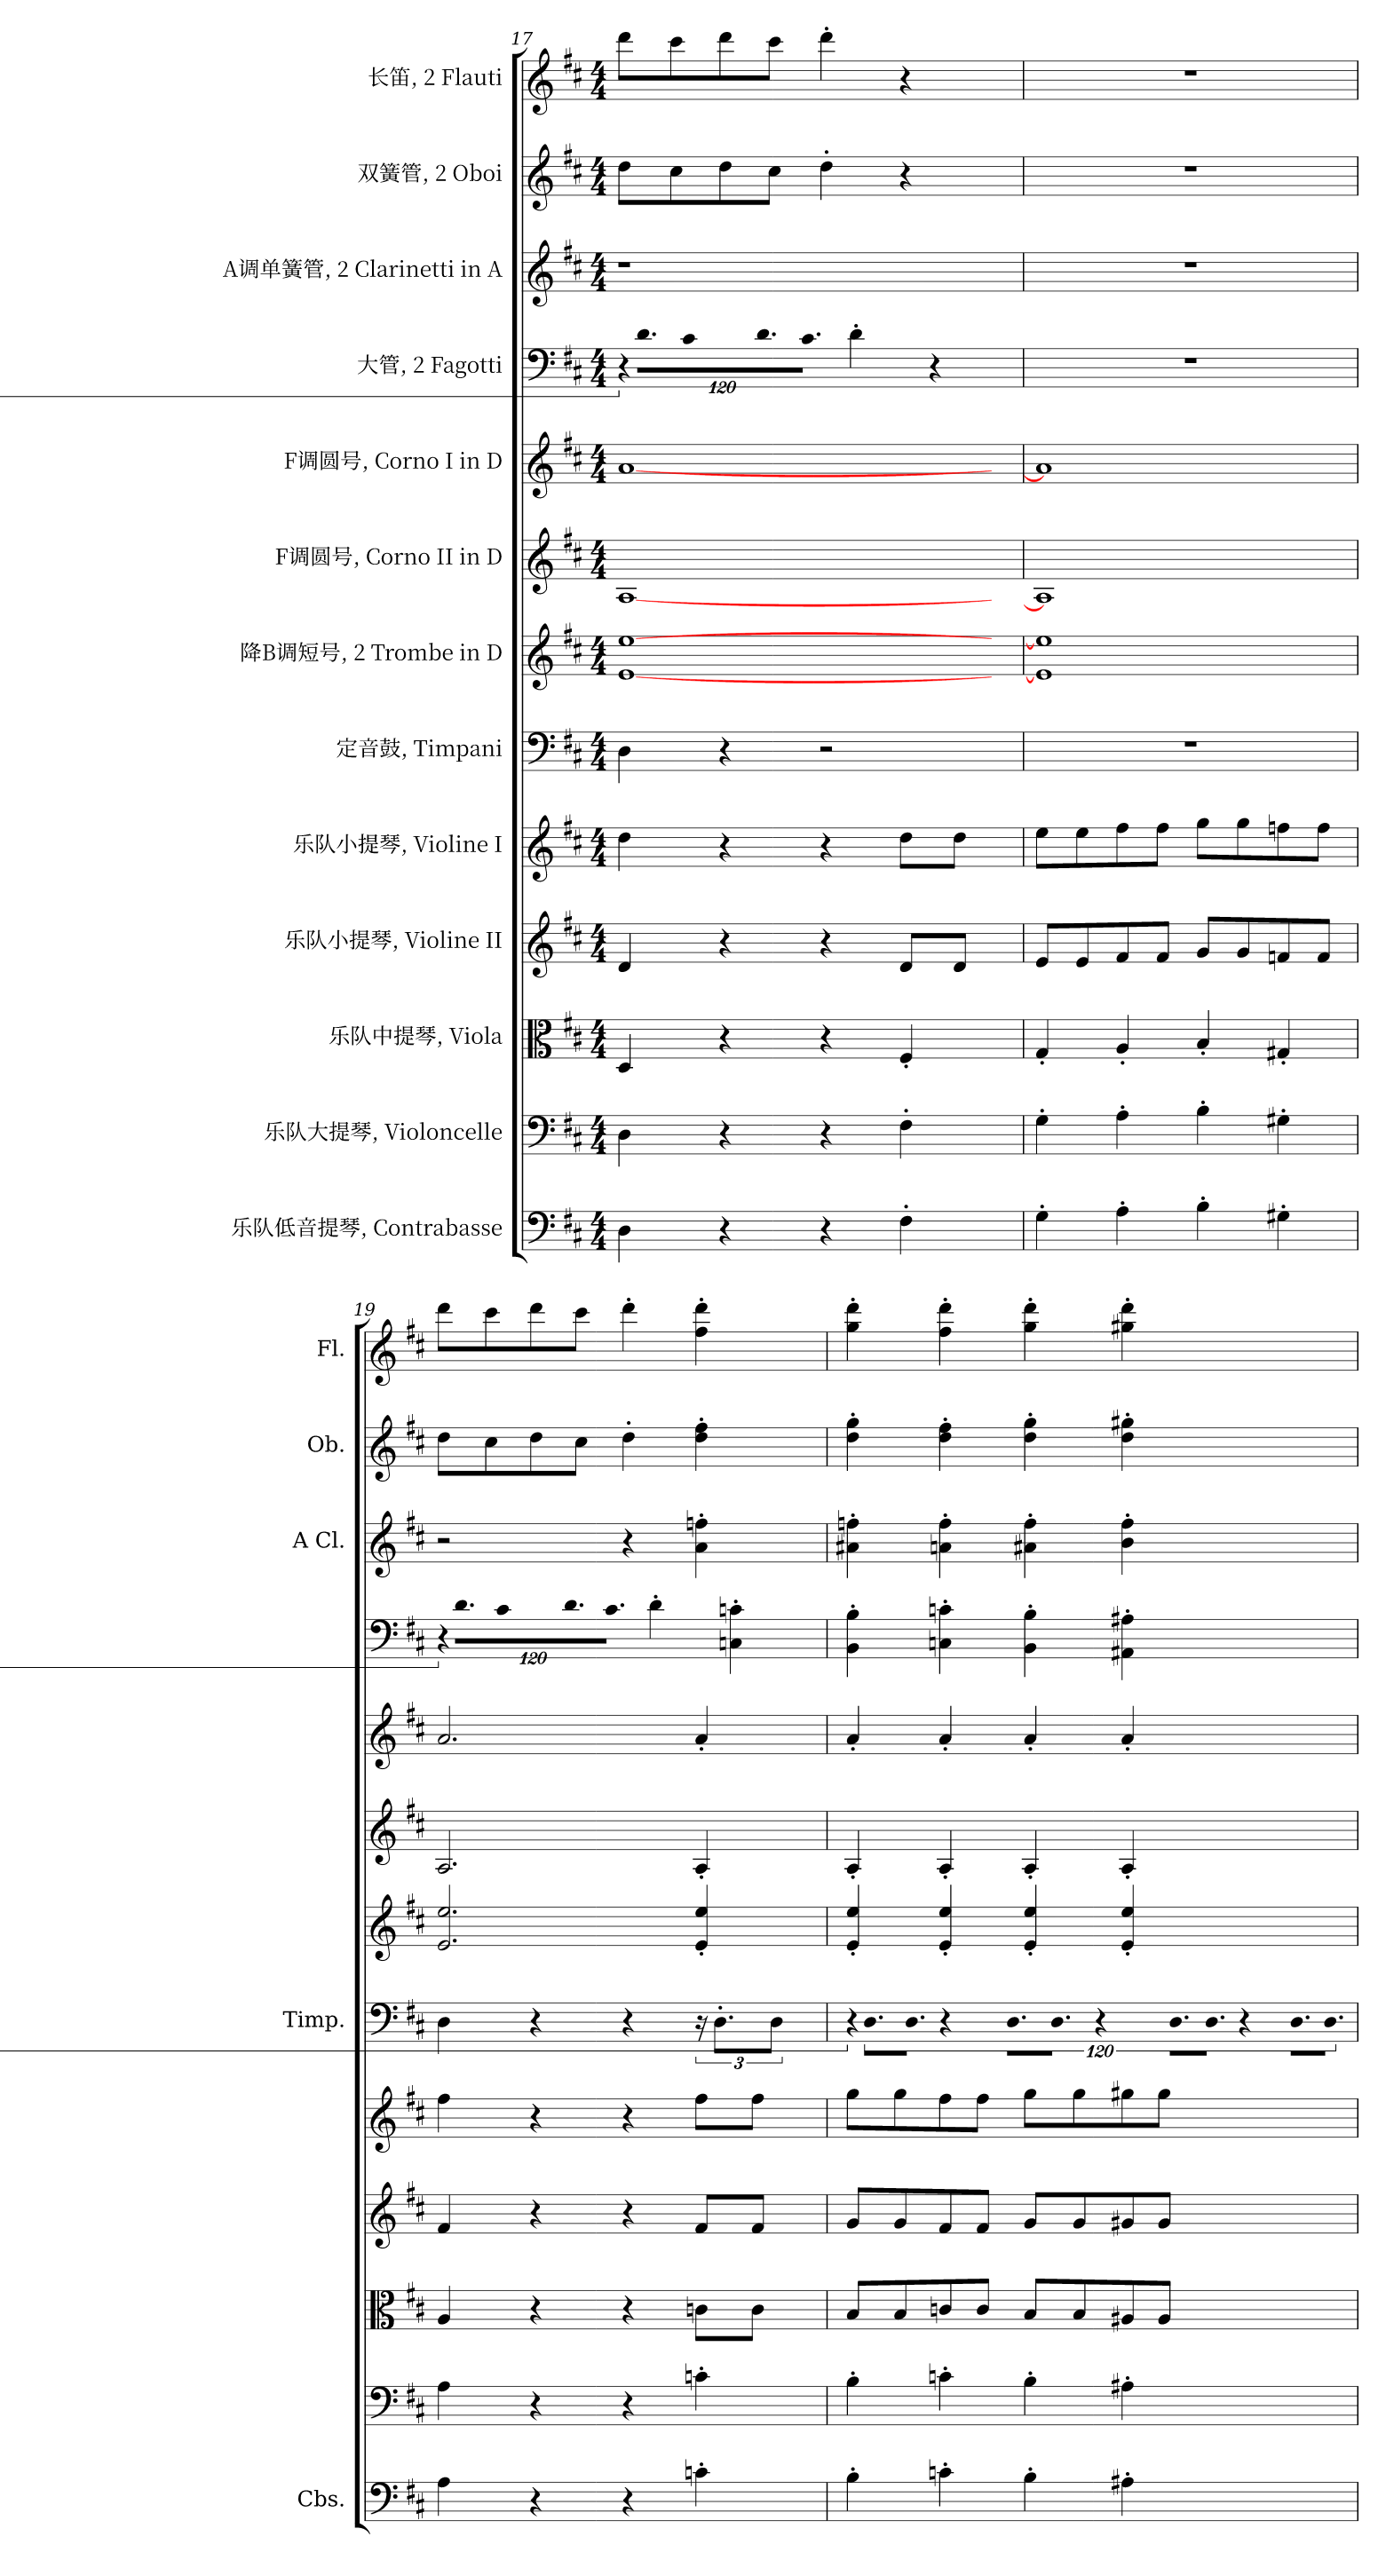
**kern	**kern	**kern	**kern	**kern	**kern	**kern	**kern	**kern	**kern	**kern	**kern	**kern
*part13	*part12	*part11	*part10	*part9	*part8	*part7	*part6	*part5	*part4	*part3	*part2	*part1
*staff13	*staff12	*staff11	*staff10	*staff9	*staff8	*staff7	*staff6	*staff5	*staff4	*staff3	*staff2	*staff1
*I"乐队低音提琴, Contrabasse	*I"乐队大提琴, Violoncelle	*I"乐队中提琴, Viola	*I"乐队小提琴, Violine II	*I"乐队小提琴, Violine I	*I"定音鼓, Timpani	*I"降B调短号, 2 Trombe in D	*I"F调圆号, Corno II in D	*I"F调圆号, Corno I in D	*I"大管, 2 Fagotti	*I"A调单簧管, 2 Clarinetti in A	*I"双簧管, 2 Oboi	*I"长笛, 2 Flauti
*I'Cbs.	*	*	*	*	*I'Timp.	*	*	*	*	*I'A Cl.	*I'Ob.	*I'Fl.
*clefF4	*clefF4	*clefC3	*clefG2	*clefG2	*clefF4	*clefG2	*clefG2	*clefG2	*clefF4	*clefG2	*clefG2	*clefG2
*ITrd7c12	*	*	*	*	*	*ITrd1c2	*ITrd4c7	*ITrd4c7	*	*ITrd2c3	*	*
*k[f#c#]	*k[f#c#]	*k[f#c#]	*k[f#c#]	*k[f#c#]	*k[f#c#]	*k[]	*k[f#]	*k[f#]	*k[f#c#]	*k[f#c#g#d#a#]	*k[f#c#]	*k[f#c#]
*M4/4	*M4/4	*M4/4	*M4/4	*M4/4	*M4/4	*M4/4	*M4/4	*M4/4	*M4/4	*M4/4	*M4/4	*M4/4
*MM278	*MM278	*MM278	*MM278	*MM278	*MM278	*MM278	*MM278	*MM278	*MM278	*MM278	*MM278	*MM278
=17	=17	=17	=17	=17	=17	=17	=17	=17	=17	=17	=17	=17
!	!	!	!	!	!	!	!	!	!LO:N:vis=32	!	!	!
4DD\	4D\	4D/	4d/	4dd\	4D\	[1d [1dd	[1D	[1d	640%23r	1r	8dd\L	8ddd\L
!	!	!	!	!	!	!	!	!	!LO:N:vis=16.	!	!	!
.	.	.	.	.	.	.	.	.	960%103d\KL	.	.	.
.	.	.	.	.	.	.	.	.	.	.	8cc#\	8ccc#\
!	!	!	!	!	!	!	!	!	!LO:N:vis=8	!	!	!
.	.	.	.	.	.	.	.	.	960%137c#\	.	.	.
4r	4r	4r	4r	4r	4r	.	.	.	.	.	8dd\	8ddd\
!	!	!	!	!	!	!	!	!	!LO:N:vis=16.	!	!	!
.	.	.	.	.	.	.	.	.	960%103d\L	.	.	.
.	.	.	.	.	.	.	.	.	.	.	8cc#\J	8ccc#\J
!	!	!	!	!	!	!	!	!	!LO:N:vis=16.	!	!	!
.	.	.	.	.	.	.	.	.	960%103c#\JJ	.	.	.
*	*	*	*	*	*	*	*	*	*	*	*	*MM310
4r	4r	4r	4r	4r	2r	.	.	.	.	.	4dd'\	4ddd'\
.	.	.	.	.	.	.	.	.	4d'\	.	.	.
4FF#'\	4F#'\	4F#'/	8d/L	8dd\L	.	.	.	.	.	.	4r	4r
.	.	.	.	.	.	.	.	.	4r	.	.	.
.	.	.	8d/J	8dd\J	.	.	.	.	.	.	.	.
1920ryy	1920ryy	1920ryy	1920ryy	1920ryy	1920ryy	1920ryy	1920ryy	1920ryy	.	1920ryy	1920ryy	1920ryy
=18	=18	=18	=18	=18	=18	=18	=18	=18	=18	=18	=18	=18
*	*	*	*	*	*	*	*	*	*	*	*	*MM278
4GG'\	4G'\	4G'/	8e/L	8ee\L	1r	1d] 1dd]	1D]	1d]	1r	1r	1r	1r
.	.	.	8e/	8ee\	.	.	.	.	.	.	.	.
4AA'\	4A'\	4A'/	8f#/	8ff#\	.	.	.	.	.	.	.	.
.	.	.	8f#/J	8ff#\J	.	.	.	.	.	.	.	.
4BB'\	4B'\	4B'/	8g/L	8gg\L	.	.	.	.	.	.	.	.
.	.	.	8g/	8gg\	.	.	.	.	.	.	.	.
4GG#X'\	4G#X'\	4G#X'/	8fn/	8ffn\	.	.	.	.	.	.	.	.
.	.	.	8f/J	8ff\J	.	.	.	.	.	.	.	.
=19	=19	=19	=19	=19	=19	=19	=19	=19	=19	=19	=19	=19
*	*	*	*	*	*	*	*	*	*	*	*	*MM278
!	!	!	!	!	!	!	!	!	!LO:N:vis=32	!	!	!
4AA\	4A\	4A/	4f#/	4ff#\	4D\	2.d/ 2.dd/	2.D/	2.d/	640%23r	2r	8dd\L	8ddd\L
!	!	!	!	!	!	!	!	!	!LO:N:vis=16.	!	!	!
.	.	.	.	.	.	.	.	.	960%103d\KL	.	.	.
.	.	.	.	.	.	.	.	.	.	.	8cc#\	8ccc#\
!	!	!	!	!	!	!	!	!	!LO:N:vis=8	!	!	!
.	.	.	.	.	.	.	.	.	960%137c#\	.	.	.
4r	4r	4r	4r	4r	4r	.	.	.	.	.	8dd\	8ddd\
!	!	!	!	!	!	!	!	!	!LO:N:vis=16.	!	!	!
.	.	.	.	.	.	.	.	.	960%103d\L	.	.	.
.	.	.	.	.	.	.	.	.	.	.	8cc#\J	8ccc#\J
!	!	!	!	!	!	!	!	!	!LO:N:vis=16.	!	!	!
.	.	.	.	.	.	.	.	.	960%103c#\JJ	.	.	.
*	*	*	*	*	*	*	*	*	*	*	*	*MM310
4r	4r	4r	4r	4r	4r	.	.	.	.	4r	4dd'\	4ddd'\
.	.	.	.	.	.	.	.	.	4d'\	.	.	.
4Cn'\	4cn'\	8cn\L	8f#/L	8ff#\L	24r	4d/' 4dd/'	4D'/	4d'/	.	4f#\' 4ddn\'	4dd\' 4ff#\'	4ff#\' 4ddd\'
.	.	.	.	.	.	.	.	.	4Cn\' 4cn\'	.	.	.
.	.	.	.	.	12.D'\L	.	.	.	.	.	.	.
.	.	8c\J	8f#/J	8ff#\J	.	.	.	.	.	.	.	.
.	.	.	.	.	12D\J	.	.	.	.	.	.	.
1920ryy	1920ryy	1920ryy	1920ryy	1920ryy	1920ryy	1920ryy	1920ryy	1920ryy	.	1920ryy	1920ryy	1920ryy
!!LO:PB:g=z
=20	=20	=20	=20	=20	=20	=20	=20	=20	=20	=20	=20	=20
*	*	*	*	*	*	*	*	*	*	*	*	*MM278
!	!	!	!	!	!LO:N:vis=32	!	!	!	!	!	!	!
4BB'\	4B'\	8B/L	8g/L	8gg\L	640%23r	4d/' 4dd/'	4D'/	4d'/	4BB\' 4B\'	4f##X\' 4ddn\'	4dd\' 4gg\'	4gg\' 4ddd\'
!	!	!	!	!	!LO:N:vis=16.	!	!	!	!	!	!	!
.	.	.	.	.	960%103D\LL	.	.	.	.	.	.	.
.	.	8B/	8g/	8gg\	.	.	.	.	.	.	.	.
!	!	!	!	!	!LO:N:vis=16.	!	!	!	!	!	!	!
.	.	.	.	.	960%103D\JJ	.	.	.	.	.	.	.
4Cn'\	4cn'\	8cn/	8f#/	8ff#\	.	4d/' 4dd/'	4D'/	4d'/	4Cn\' 4cn\'	4f#X\' 4dd\'	4dd\' 4ff#\'	4ff#\' 4ddd\'
!	!	!	!	!	!LO:N:vis=32	!	!	!	!	!	!	!
.	.	.	.	.	640%23r	.	.	.	.	.	.	.
!	!	!	!	!	!LO:N:vis=16.	!	!	!	!	!	!	!
.	.	.	.	.	960%103D\LL	.	.	.	.	.	.	.
.	.	8c/J	8f#/J	8ff#\J	.	.	.	.	.	.	.	.
!	!	!	!	!	!LO:N:vis=16.	!	!	!	!	!	!	!
.	.	.	.	.	960%103D\JJ	.	.	.	.	.	.	.
*	*	*	*	*	*	*	*	*	*	*	*	*MM310
4BB'\	4B'\	8B/L	8g/L	8gg\L	.	4d/' 4dd/'	4D'/	4d'/	4BB\' 4B\'	4f##X\' 4dd\'	4dd\' 4gg\'	4gg\' 4ddd\'
!	!	!	!	!	!LO:N:vis=32	!	!	!	!	!	!	!
.	.	.	.	.	640%23r	.	.	.	.	.	.	.
!	!	!	!	!	!LO:N:vis=16.	!	!	!	!	!	!	!
.	.	.	.	.	960%103D\LL	.	.	.	.	.	.	.
.	.	8B/	8g/	8gg\	.	.	.	.	.	.	.	.
!	!	!	!	!	!LO:N:vis=16.	!	!	!	!	!	!	!
.	.	.	.	.	960%103D\JJ	.	.	.	.	.	.	.
4AA#X'\	4A#X'\	8A#X/	8g#X/	8gg#X\	.	4d/' 4dd/'	4D'/	4d'/	4AA#X\' 4A#X\'	4g#\' 4dd\'	4dd\' 4gg#X\'	4gg#X\' 4ddd\'
!	!	!	!	!	!LO:N:vis=32	!	!	!	!	!	!	!
.	.	.	.	.	640%23r	.	.	.	.	.	.	.
!	!	!	!	!	!LO:N:vis=16.	!	!	!	!	!	!	!
.	.	.	.	.	960%103D\LL	.	.	.	.	.	.	.
.	.	8A#/J	8g#/J	8gg#\J	.	.	.	.	.	.	.	.
!	!	!	!	!	!LO:N:vis=16.	!	!	!	!	!	!	!
.	.	.	.	.	960%103D\JJ	.	.	.	.	.	.	.
480ryy	480ryy	480ryy	480ryy	480ryy	.	480ryy	480ryy	480ryy	480ryy	480ryy	480ryy	480ryy
=	=	=	=	=	=	=	=	=	=	=	=	=
*-	*-	*-	*-	*-	*-	*-	*-	*-	*-	*-	*-	*-
